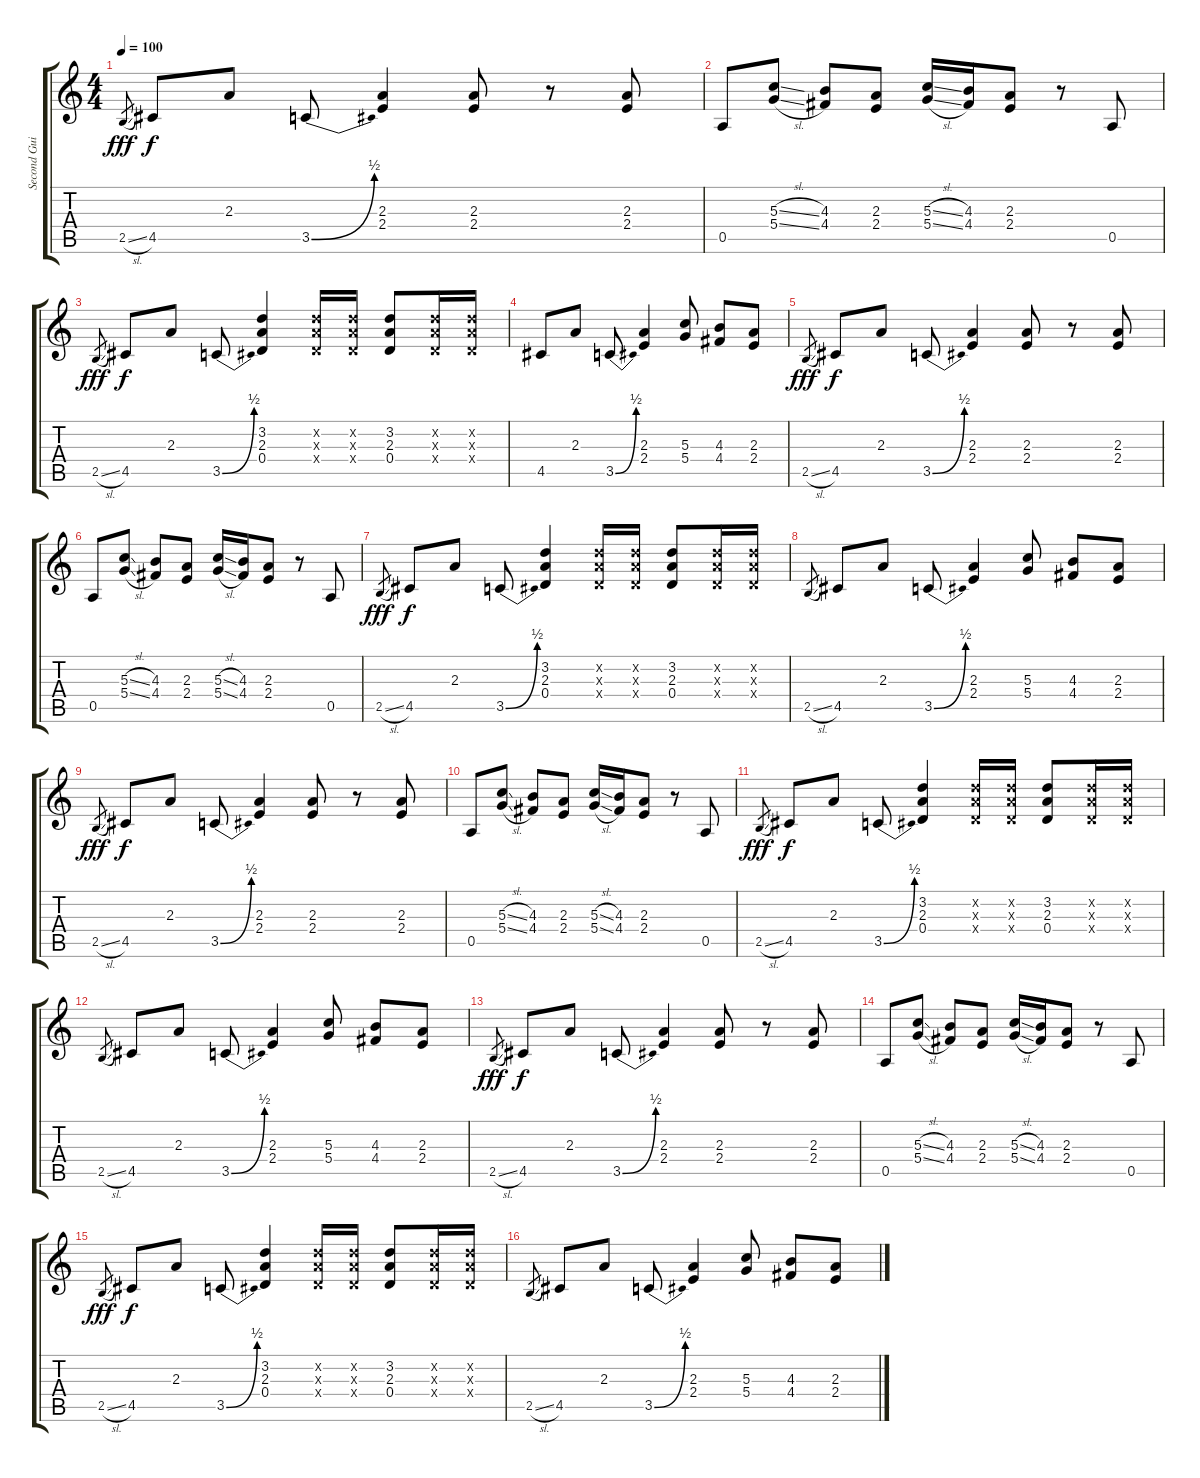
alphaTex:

\track ("Second Guitar" "Second Gui") {instrument overdrivenguitar}
\staff {score tabs}
\tuning (E4 B3 G3 D3 A2 E2) {hide}
\ts (4 4)
\tempo 100
\clef g2
\ks c
2.5{sl}.8{gr dy fff} 4.5.8{dy f} 2.3.8 3.5{be (bend 0 0 60 2)}.8 (2.3 2.4).4 (2.3 2.4).8 r.8 (2.3 2.4).8 |
0.5.8 (5.3{sl} 5.4{sl}).8 (4.3 4.4).8 (2.3 2.4).8 (5.3{sl} 5.4{sl}).16 (4.3 4.4).16 (2.3 2.4).8 r.8 0.5.8 |
2.5{sl}.8{gr dy fff} 4.5.8{dy f} 2.3.8 3.5{be (bend 0 0 60 2)}.8 (3.2 2.3 0.4).4 (3.2{x} 2.3{x} 0.4{x}).16 (3.2{x} 2.3{x} 0.4{x}).16 (3.2 2.3 0.4).8 (3.2{x} 2.3{x} 0.4{x}).16 (3.2{x} 2.3{x} 0.4{x}).16 |
4.5.8 2.3.8 3.5{be (bend 0 0 60 2)}.8 (2.3 2.4).4 (5.3 5.4).8 (4.3 4.4).8 (2.3 2.4).8 |
2.5{sl}.8{gr dy fff} 4.5.8{dy f} 2.3.8 3.5{be (bend 0 0 60 2)}.8 (2.3 2.4).4 (2.3 2.4).8 r.8 (2.3 2.4).8 |
0.5.8 (5.3{sl} 5.4{sl}).8 (4.3 4.4).8 (2.3 2.4).8 (5.3{sl} 5.4{sl}).16 (4.3 4.4).16 (2.3 2.4).8 r.8 0.5.8 |
2.5{sl}.8{gr dy fff} 4.5.8{dy f} 2.3.8 3.5{be (bend 0 0 60 2)}.8 (3.2 2.3 0.4).4 (3.2{x} 2.3{x} 0.4{x}).16 (3.2{x} 2.3{x} 0.4{x}).16 (3.2 2.3 0.4).8 (3.2{x} 2.3{x} 0.4{x}).16 (3.2{x} 2.3{x} 0.4{x}).16 |
2.5{sl}.8{gr} 4.5.8 2.3.8 3.5{be (bend 0 0 60 2)}.8 (2.3 2.4).4 (5.3 5.4).8 (4.3 4.4).8 (2.3 2.4).8 |
2.5{sl}.8{gr dy fff} 4.5.8{dy f} 2.3.8 3.5{be (bend 0 0 60 2)}.8 (2.3 2.4).4 (2.3 2.4).8 r.8 (2.3 2.4).8 |
0.5.8 (5.3{sl} 5.4{sl}).8 (4.3 4.4).8 (2.3 2.4).8 (5.3{sl} 5.4{sl}).16 (4.3 4.4).16 (2.3 2.4).8 r.8 0.5.8 |
2.5{sl}.8{gr dy fff} 4.5.8{dy f} 2.3.8 3.5{be (bend 0 0 60 2)}.8 (3.2 2.3 0.4).4 (3.2{x} 2.3{x} 0.4{x}).16 (3.2{x} 2.3{x} 0.4{x}).16 (3.2 2.3 0.4).8 (3.2{x} 2.3{x} 0.4{x}).16 (3.2{x} 2.3{x} 0.4{x}).16 |
2.5{sl}.8{gr} 4.5.8 2.3.8 3.5{be (bend 0 0 60 2)}.8 (2.3 2.4).4 (5.3 5.4).8 (4.3 4.4).8 (2.3 2.4).8 |
2.5{sl}.8{gr dy fff} 4.5.8{dy f} 2.3.8 3.5{be (bend 0 0 60 2)}.8 (2.3 2.4).4 (2.3 2.4).8 r.8 (2.3 2.4).8 |
0.5.8 (5.3{sl} 5.4{sl}).8 (4.3 4.4).8 (2.3 2.4).8 (5.3{sl} 5.4{sl}).16 (4.3 4.4).16 (2.3 2.4).8 r.8 0.5.8 |
2.5{sl}.8{gr dy fff} 4.5.8{dy f} 2.3.8 3.5{be (bend 0 0 60 2)}.8 (3.2 2.3 0.4).4 (3.2{x} 2.3{x} 0.4{x}).16 (3.2{x} 2.3{x} 0.4{x}).16 (3.2 2.3 0.4).8 (3.2{x} 2.3{x} 0.4{x}).16 (3.2{x} 2.3{x} 0.4{x}).16 |
2.5{sl}.8{gr} 4.5.8 2.3.8 3.5{be (bend 0 0 60 2)}.8 (2.3 2.4).4 (5.3 5.4).8 (4.3 4.4).8 (2.3 2.4).8
